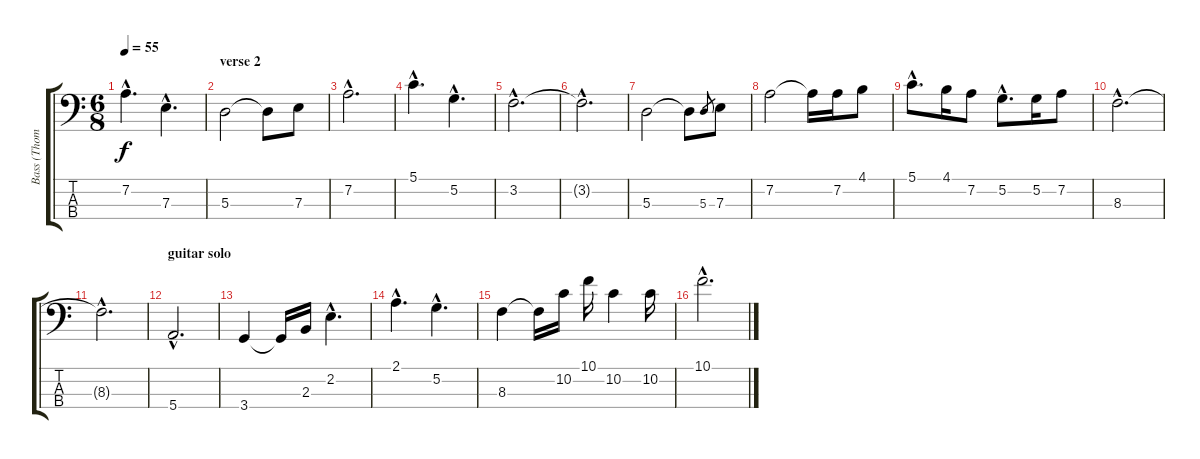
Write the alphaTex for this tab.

\track ("Bass (Thompson)" "Bass (Thom") {instrument electricbassfinger}
\staff {score tabs}
\tuning (G2 D2 A1 E1) {hide}
\ts (6 8)
\tempo 55
\clef f4
\ks c
7.2{hac}.4{d dy f} 7.3{hac}.4{d} |
\section ("" "verse 2")
5.3.2 5.3{t}.8 7.3.8 |
7.2{hac}.2{d} |
5.1{hac}.4{d} 5.2{hac}.4{d} |
3.2{hac}.2{d} |
3.2{hac t}.2{d} |
5.3.2 5.3{t}.8 5.3.8{gr} 7.3.8 |
7.2.2 7.2{t}.16 7.2.16 4.1.8 |
5.1{hac}.8{d} 4.1.16 7.2.8 5.2{hac}.8{d} 5.2.16 7.2.8 |
8.3{hac}.2{d} |
8.3{hac t}.2{d} |
\section ("" "guitar solo")
5.4{hac}.2{d} |
3.4.4 3.4{t}.16 2.3.16 2.2{hac}.4{d} |
2.1{hac}.4{d} 5.2{hac}.4{d} |
8.3.4 8.3{t}.16 10.2.16 10.1.16 10.2.4 10.2.16 |
10.1{hac}.2{d}
